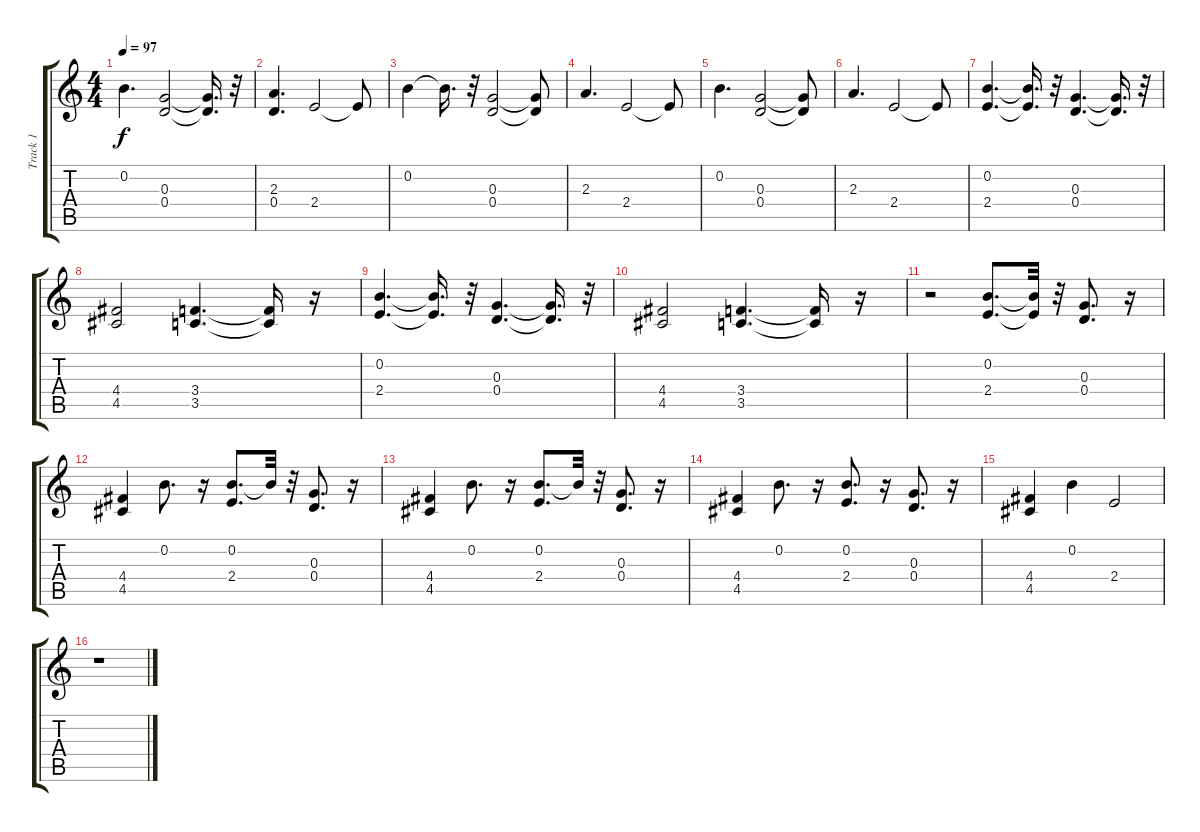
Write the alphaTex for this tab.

\track ("Track 1" "Track 1") {instrument overdrivenguitar}
\staff {score tabs}
\tuning (E4 B3 G3 D3 A2 E2) {hide}
\ts (4 4)
\tempo 97
\clef g2
\ks c
0.2.4{d dy f} (0.3 0.4).2 (0.3{t} 0.4{t}).16{d} r.32 |
(2.3 0.4).4{d} 2.4.2 2.4{t}.8 |
0.2.4 0.2{t}.16{d} r.32 (0.3 0.4).2 (0.3{t} 0.4{t}).8 |
2.3.4{d} 2.4.2 2.4{t}.8 |
0.2.4{d} (0.3 0.4).2 (0.3{t} 0.4{t}).8 |
2.3.4{d} 2.4.2 2.4{t}.8 |
(0.2 2.4).4{d} (0.2{t} 2.4{t}).16{d} r.32 (0.3 0.4).4{d} (0.3{t} 0.4{t}).16{d} r.32 |
(4.4 4.5).2 (3.4 3.5).4{d} (3.4{t} 3.5{t}).16 r.16 |
(0.2 2.4).4{d} (0.2{t} 2.4{t}).16{d} r.32 (0.3 0.4).4{d} (0.3{t} 0.4{t}).16{d} r.32 |
(4.4 4.5).2 (3.4 3.5).4{d} (3.4{t} 3.5{t}).16 r.16 |
r.2 (0.2 2.4).8{d} (0.2{t} 2.4{t}).32 r.32 (0.3 0.4).8{d} r.16 |
(4.4 4.5).4 0.2.8{d} r.16 (0.2 2.4).8{d} 0.2{t}.32 r.32 (0.3 0.4).8{d} r.16 |
(4.4 4.5).4 0.2.8{d} r.16 (0.2 2.4).8{d} 0.2{t}.32 r.32 (0.3 0.4).8{d} r.16 |
(4.4 4.5).4 0.2.8{d} r.16 (0.2 2.4).8{d} r.16 (0.3 0.4).8{d} r.16 |
(4.4 4.5).4 0.2.4 2.4.2 |
r.1
